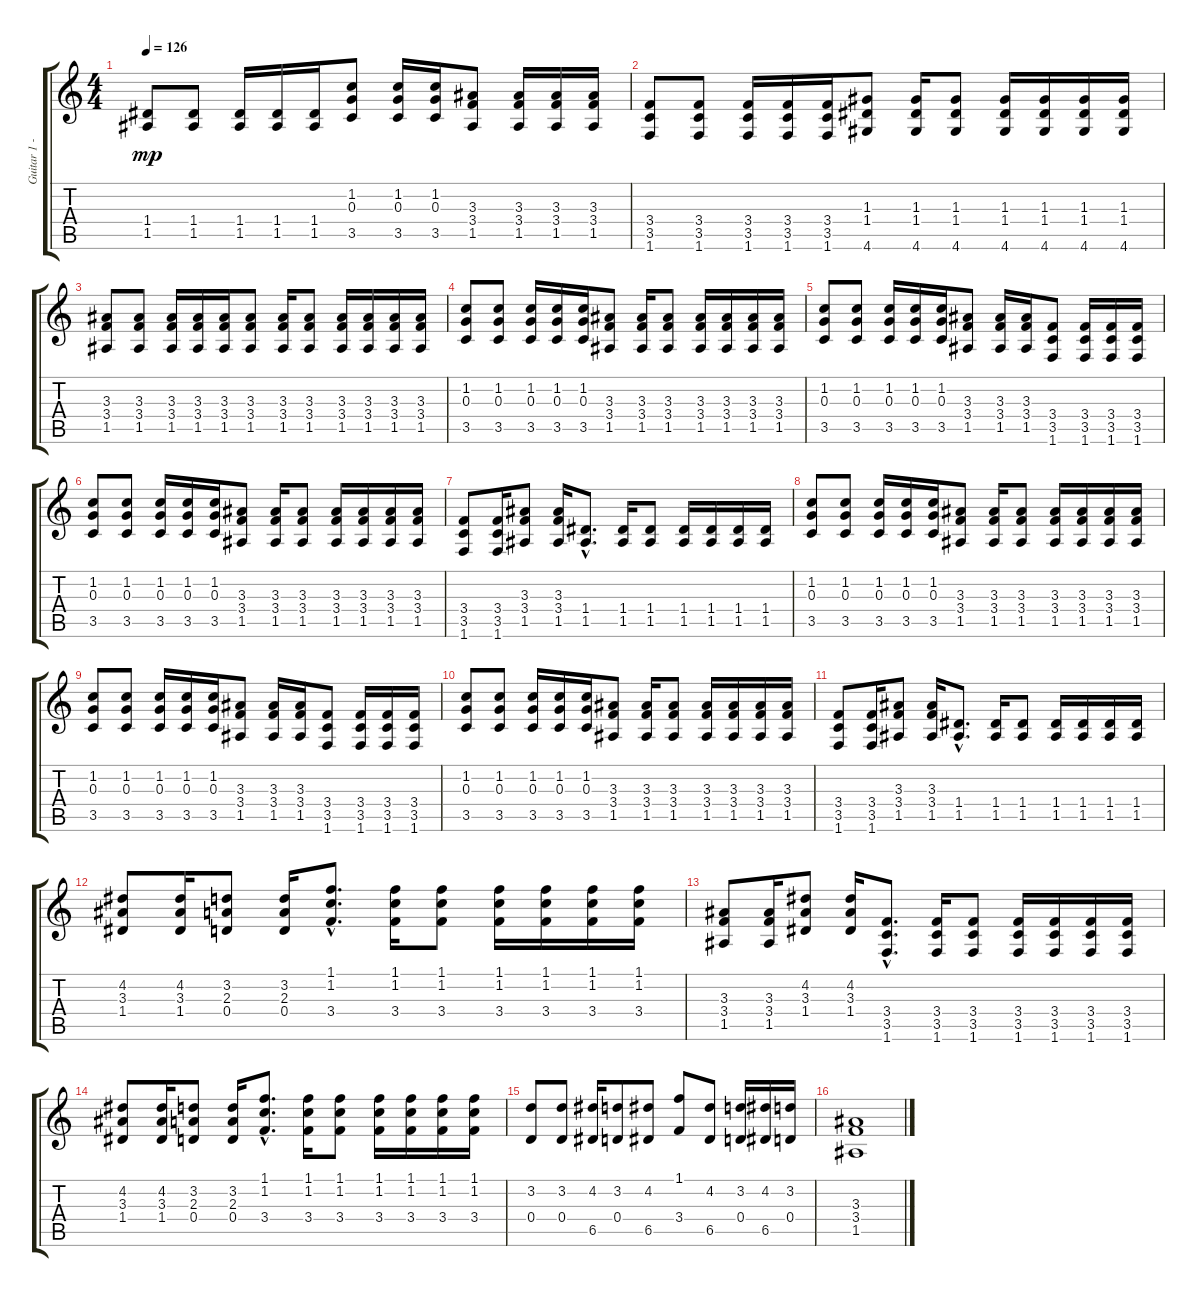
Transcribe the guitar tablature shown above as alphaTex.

\track ("Guitar 1 - Mike" "Guitar 1 -") {instrument distortionguitar}
\staff {score tabs}
\tuning (E4 B3 G3 D3 A2 E2) {hide}
\ts (4 4)
\tempo 126
\clef g2
\ks c
(1.4 1.5).8{dy mp} (1.4 1.5).8 (1.4 1.5).16 (1.4 1.5).16 (1.4 1.5).16 (1.2 0.3 3.5).8 (1.2 0.3 3.5).16 (1.2 0.3 3.5).16 (3.3 3.4 1.5).8 (3.3 3.4 1.5).16 (3.3 3.4 1.5).16 (3.3 3.4 1.5).16 |
(3.4 3.5 1.6).8 (3.4 3.5 1.6).8 (3.4 3.5 1.6).16 (3.4 3.5 1.6).16 (3.4 3.5 1.6).16 (1.3 1.4 4.6).8 (1.3 1.4 4.6).16 (1.3 1.4 4.6).8 (1.3 1.4 4.6).16 (1.3 1.4 4.6).16 (1.3 1.4 4.6).16 (1.3 1.4 4.6).16 |
(3.3 3.4 1.5).8 (3.3 3.4 1.5).8 (3.3 3.4 1.5).16 (3.3 3.4 1.5).16 (3.3 3.4 1.5).16 (3.3 3.4 1.5).8 (3.3 3.4 1.5).16 (3.3 3.4 1.5).8 (3.3 3.4 1.5).16 (3.3 3.4 1.5).16 (3.3 3.4 1.5).16 (3.3 3.4 1.5).16 |
(1.2 0.3 3.5).8 (1.2 0.3 3.5).8 (1.2 0.3 3.5).16 (1.2 0.3 3.5).16 (1.2 0.3 3.5).16 (3.3 3.4 1.5).8 (3.3 3.4 1.5).16 (3.3 3.4 1.5).8 (3.3 3.4 1.5).16 (3.3 3.4 1.5).16 (3.3 3.4 1.5).16 (3.3 3.4 1.5).16 |
(1.2 0.3 3.5).8 (1.2 0.3 3.5).8 (1.2 0.3 3.5).16 (1.2 0.3 3.5).16 (1.2 0.3 3.5).16 (3.3 3.4 1.5).8 (3.3 3.4 1.5).16 (3.3 3.4 1.5).16 (3.4 3.5 1.6).8 (3.4 3.5 1.6).16 (3.4 3.5 1.6).16 (3.4 3.5 1.6).16 |
(1.2 0.3 3.5).8 (1.2 0.3 3.5).8 (1.2 0.3 3.5).16 (1.2 0.3 3.5).16 (1.2 0.3 3.5).16 (3.3 3.4 1.5).8 (3.3 3.4 1.5).16 (3.3 3.4 1.5).8 (3.3 3.4 1.5).16 (3.3 3.4 1.5).16 (3.3 3.4 1.5).16 (3.3 3.4 1.5).16 |
(3.4 3.5 1.6).8 (3.4 3.5 1.6).16 (3.3 3.4 1.5).8 (3.3 3.4 1.5).16 (1.4{hac} 1.5{hac}).8{d} (1.4 1.5).16 (1.4 1.5).8 (1.4 1.5).16 (1.4 1.5).16 (1.4 1.5).16 (1.4 1.5).16 |
(1.2 0.3 3.5).8 (1.2 0.3 3.5).8 (1.2 0.3 3.5).16 (1.2 0.3 3.5).16 (1.2 0.3 3.5).16 (3.3 3.4 1.5).8 (3.3 3.4 1.5).16 (3.3 3.4 1.5).8 (3.3 3.4 1.5).16 (3.3 3.4 1.5).16 (3.3 3.4 1.5).16 (3.3 3.4 1.5).16 |
(1.2 0.3 3.5).8 (1.2 0.3 3.5).8 (1.2 0.3 3.5).16 (1.2 0.3 3.5).16 (1.2 0.3 3.5).16 (3.3 3.4 1.5).8 (3.3 3.4 1.5).16 (3.3 3.4 1.5).16 (3.4 3.5 1.6).8 (3.4 3.5 1.6).16 (3.4 3.5 1.6).16 (3.4 3.5 1.6).16 |
(1.2 0.3 3.5).8 (1.2 0.3 3.5).8 (1.2 0.3 3.5).16 (1.2 0.3 3.5).16 (1.2 0.3 3.5).16 (3.3 3.4 1.5).8 (3.3 3.4 1.5).16 (3.3 3.4 1.5).8 (3.3 3.4 1.5).16 (3.3 3.4 1.5).16 (3.3 3.4 1.5).16 (3.3 3.4 1.5).16 |
(3.4 3.5 1.6).8 (3.4 3.5 1.6).16 (3.3 3.4 1.5).8 (3.3 3.4 1.5).16 (1.4{hac} 1.5{hac}).8{d} (1.4 1.5).16 (1.4 1.5).8 (1.4 1.5).16 (1.4 1.5).16 (1.4 1.5).16 (1.4 1.5).16 |
(4.2 3.3 1.4).8 (4.2 3.3 1.4).16 (3.2 2.3 0.4).8 (3.2 2.3 0.4).16 (1.1{hac} 1.2{hac} 3.4{hac}).8{d} (1.1 1.2 3.4).16 (1.1 1.2 3.4).8 (1.1 1.2 3.4).16 (1.1 1.2 3.4).16 (1.1 1.2 3.4).16 (1.1 1.2 3.4).16 |
(3.3 3.4 1.5).8 (3.3 3.4 1.5).16 (4.2 3.3 1.4).8 (4.2 3.3 1.4).16 (3.4{hac} 3.5{hac} 1.6{hac}).8{d} (3.4 3.5 1.6).16 (3.4 3.5 1.6).8 (3.4 3.5 1.6).16 (3.4 3.5 1.6).16 (3.4 3.5 1.6).16 (3.4 3.5 1.6).16 |
(4.2 3.3 1.4).8 (4.2 3.3 1.4).16 (3.2 2.3 0.4).8 (3.2 2.3 0.4).16 (1.1{hac} 1.2{hac} 3.4{hac}).8{d} (1.1 1.2 3.4).16 (1.1 1.2 3.4).8 (1.1 1.2 3.4).16 (1.1 1.2 3.4).16 (1.1 1.2 3.4).16 (1.1 1.2 3.4).16 |
(3.2 0.4).8 (3.2 0.4).8 (4.2 6.5).16 (3.2 0.4).8 (4.2 6.5).8 (1.1 3.4).8 (4.2 6.5).8 (3.2 0.4).16 (4.2 6.5).16 (3.2 0.4).16 |
(3.3 3.4 1.5).1
